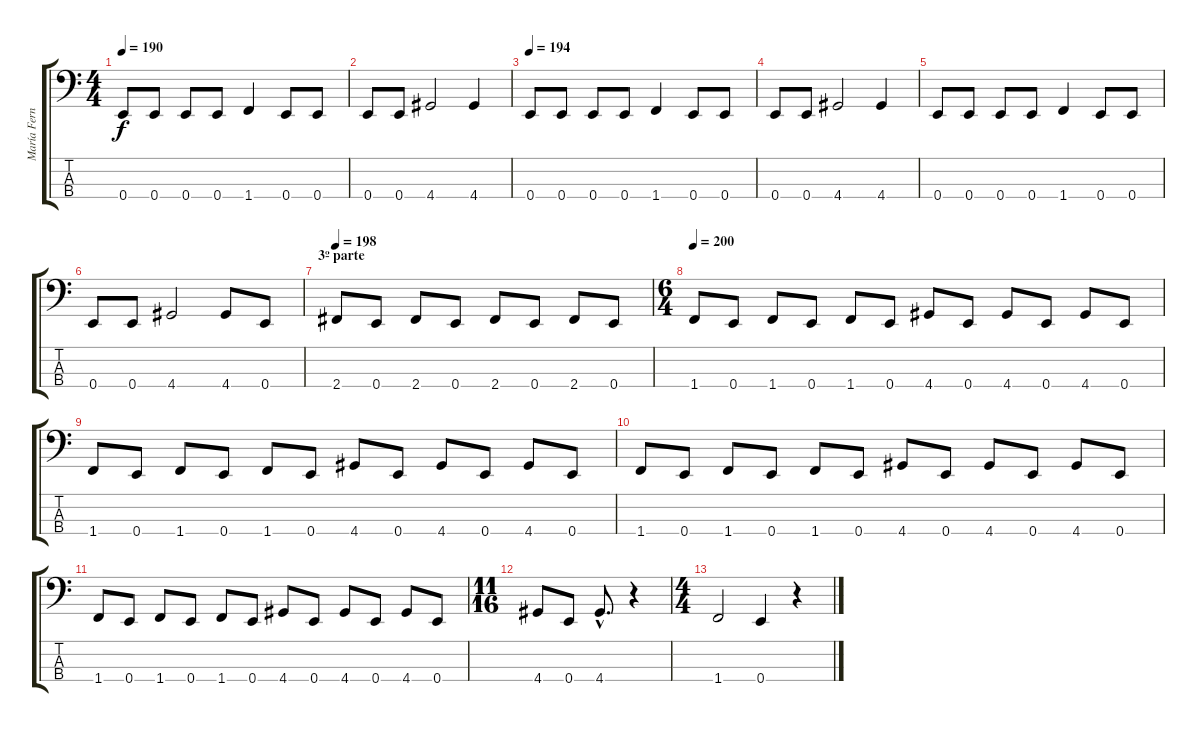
\track ("María Fernanda (bajo)" "María Fern") {instrument electricbasspick}
\staff {score tabs}
\tuning (G2 D2 A1 E1) {hide}
\ts (4 4)
\tempo 190
\clef f4
\ks c
0.4.8{dy f} 0.4.8 0.4.8 0.4.8 1.4.4 0.4.8 0.4.8 |
0.4.8 0.4.8 4.4.2 4.4.4 |
\tempo 194
0.4.8 0.4.8 0.4.8 0.4.8 1.4.4 0.4.8 0.4.8 |
0.4.8 0.4.8 4.4.2 4.4.4 |
0.4.8 0.4.8 0.4.8 0.4.8 1.4.4 0.4.8 0.4.8 |
0.4.8 0.4.8 4.4.2 4.4.8 0.4.8 |
\section ("" "3º parte")
\tempo 198
2.4.8 0.4.8 2.4.8 0.4.8 2.4.8 0.4.8 2.4.8 0.4.8 |
\ts (6 4)
\tempo 200
1.4.8 0.4.8 1.4.8 0.4.8 1.4.8 0.4.8 4.4.8 0.4.8 4.4.8 0.4.8 4.4.8 0.4.8 |
1.4.8 0.4.8 1.4.8 0.4.8 1.4.8 0.4.8 4.4.8 0.4.8 4.4.8 0.4.8 4.4.8 0.4.8 |
1.4.8 0.4.8 1.4.8 0.4.8 1.4.8 0.4.8 4.4.8 0.4.8 4.4.8 0.4.8 4.4.8 0.4.8 |
1.4.8 0.4.8 1.4.8 0.4.8 1.4.8 0.4.8 4.4.8 0.4.8 4.4.8 0.4.8 4.4.8 0.4.8 |
\ts (11 16)
4.4.8 0.4.8 4.4{hac}.8{d} r.4 |
\ts (4 4)
1.4.2 0.4.4 r.4
